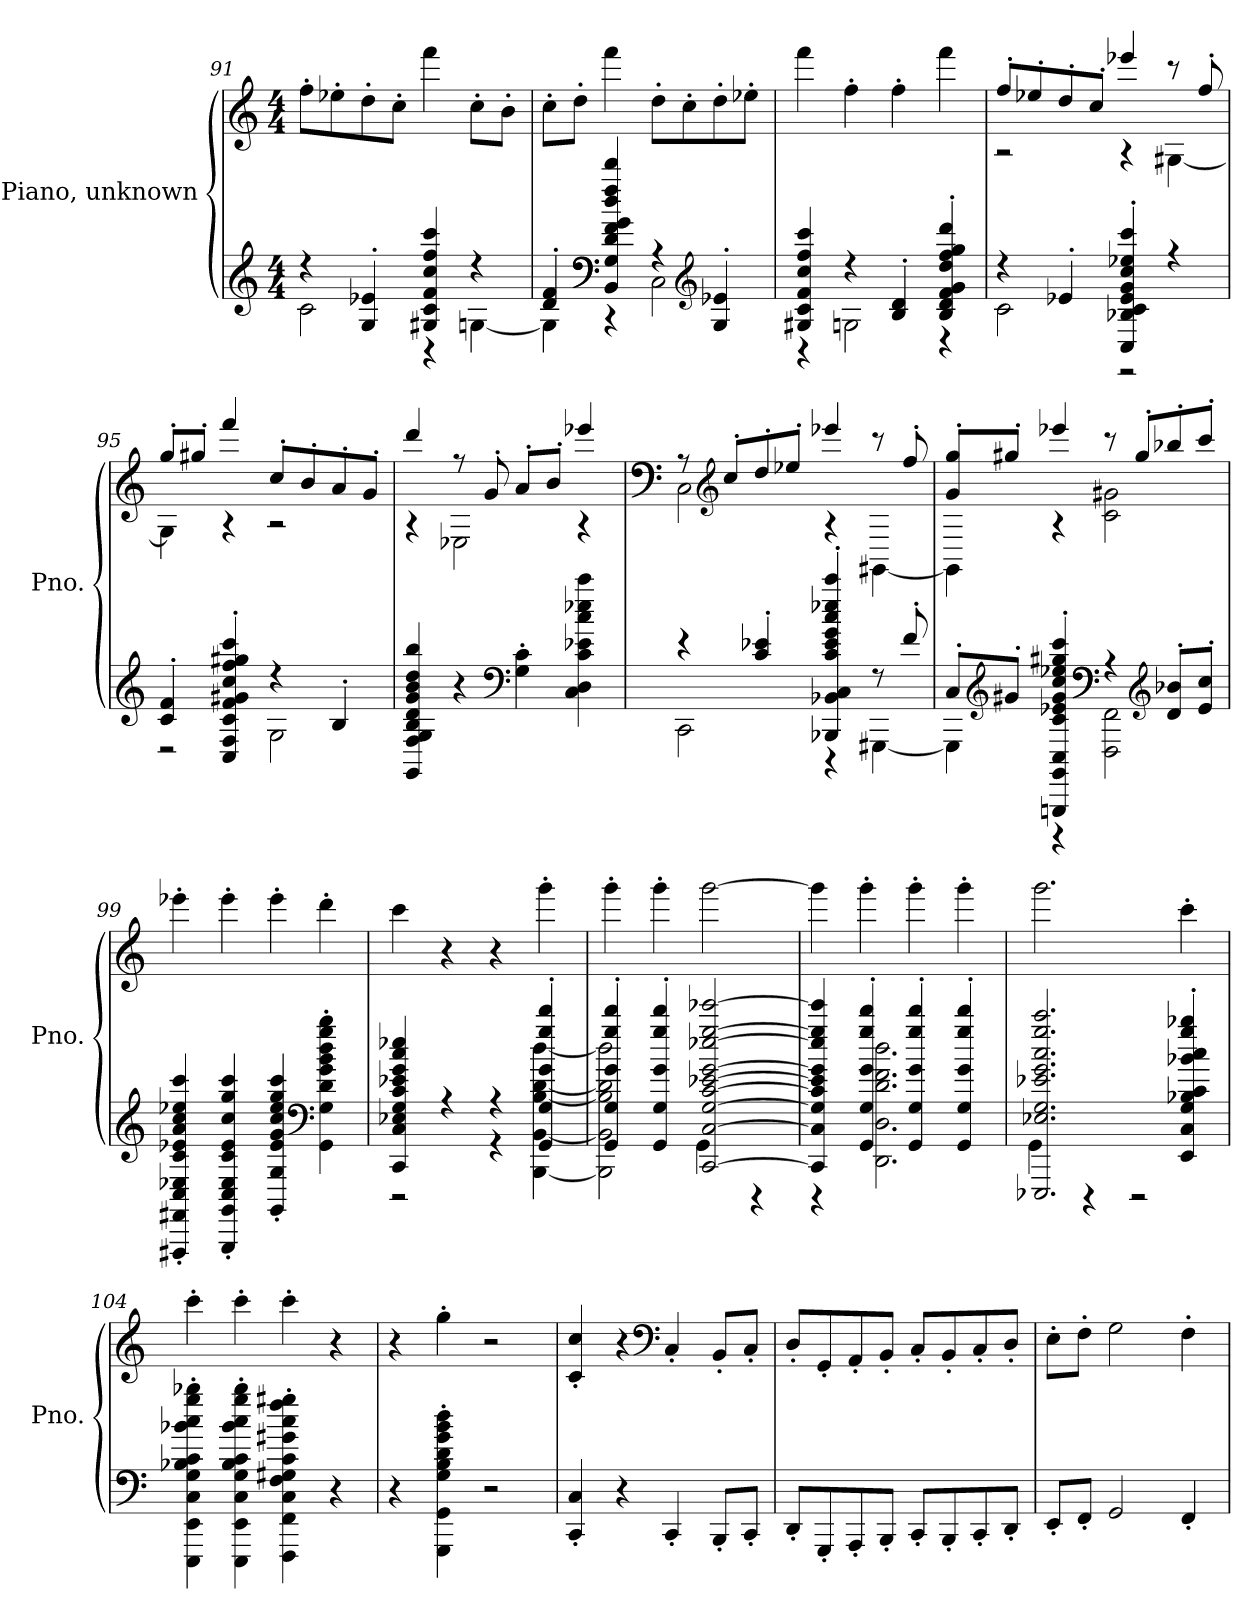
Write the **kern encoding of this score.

**kern	**kern
*part1	*part1
*staff2	*staff1
*I"Piano, unknown	*
*I'Pno.	*
*clefG2	*clefG2
*k[]	*k[]
*M4/4	*M4/4
=91	=91
*^	*
4r	2c\	8ff'\L
.	.	8ee-X'\
4G/' 4e-X/'	.	8dd'\
.	.	8cc'\J
4G#X/ 4c/ 4f/ 4cc/ 4ff/ 4ccc/	4r	4fff\
4r	[4Gn\	8cc'\L
.	.	8b'\J
=92	=92	=92
4d/' 4f/'	4G\]	8cc'\L
.	.	8dd'\J
*clefF4	*	*
4BB/ 4G/ 4d/ 4f/ 4g/ 4dd/ 4ff/ 4ddd/	4r	4fff\
4r	2C\	8dd'\L
.	.	8cc'\
*clefG2	*	*
4G/' 4e-X/'	.	8dd'\
.	.	8ee-X'\J
!!LO:LB:g=z
=93	=93	=93
4G#X/ 4c/ 4f/ 4cc/ 4ff/ 4ccc/	4r	4fff\
4r	2Gn\	4ff'\
4B/' 4d/'	.	4ff'\
4B/' 4d/' 4f/' 4g/' 4dd/' 4ff/' 4gg/' 4ddd/'	4r	4fff\
=94	=94	=94
*	*	*^
4r	2c\	8ff'/L	2r
.	.	8ee-X'/	.
4e-X'/	.	8dd'/	.
.	.	8cc'/J	.
4C/' 4B-X/' 4c/' 4e-/' 4g/' 4cc/' 4ee-X/' 4ccc/'	2r	4eee-X/	4r
4r	.	8r	[4G#X\
.	.	8ff'/	.
=95	=95	=95	=95
4c/' 4f/'	2r	8gg'/L	4G#\]
.	.	8gg#X'/J	.
4C/' 4F/' 4c/' 4f/' 4g#X/' 4cc/' 4ff/' 4gg#X/' 4ccc/'	.	4fff/	4r
4r	2G\	8cc'/L	2r
.	.	8b'/	.
4B'/	.	8a'/	.
.	.	8g'/J	.
*v	*v	*	*
=96	=96	=96
4GG/ 4F/ 4G/ 4B/ 4d/ 4g/ 4b/ 4dd/ 4bb/	4ddd/	4r
4r	8r	2E-X\
.	8g'/	.
*clefF4	*	*
4G\' 4c\'	8a'/L	.
.	8b'/J	.
4C\ 4D\ 4c\ 4e-X\ 4cc\ 4ee-X\ 4ccc\	4eee-X/	4r
!!LO:LB:g=z	!!
=97	=97	=97
*	*clefF4	*
*^	*	*
4r	2CC\	8r	2C\
*	*	*clefG2	*
.	.	8cc'/L	.
4c/' 4e-X/'	.	8dd'/	.
.	.	8ee-X'/J	.
4BBB-X/' 4BB-X/' 4C/' 4c/' 4e-/' 4g/' 4cc/' 4ee-X/' 4ccc/'	4r	4eee-X/	4r
8r	[4GGG#X\	8r	[4GG#X\
8f'/	.	8ff'/	.
=98	=98	=98	=98
8C'/L	4GGG#\]	8g/' 8gg/'L	4GG#\]
*clefG2	*	*	*
8g#X'/J	.	8gg#X'/J	.
4GGGn/' 4GG/' 4C/' 4c/' 4e-X/' 4g#/' 4cc/' 4ee-X/' 4gg#X/' 4ccc/'	4r	4eee-X/	4r
*clefF4	*	*	*
4r	2FFF\ 2FF\	8r	2c\ 2g#X\
.	.	8gg#'/L	.
*clefG2	*	*	*
8d/' 8b-X/'L	.	8bb-X'/	.
8e-/' 8cc/'J	.	8ccc'/J	.
*v	*v	*	*
*	*v	*v
=99	=99
4FFF#X/' 4FF#X/' 4C/' 4E-X/' 4c/' 4e-X/' 4a/' 4cc/' 4ee-X/' 4ccc/'	4eee-X'\
4GGG/' 4GG/' 4C/' 4E-/' 4c/' 4e-/' 4cc/' 4gg/' 4ccc/'	4eee-'\
4GG/' 4G/' 4e-/' 4g/' 4cc/' 4ee-/' 4gg/' 4ccc/'	4eee-'\
*clefF4	*
4GG\' 4G\' 4d\' 4g\' 4b\' 4dd\' 4gg\' 4bb\'	4ddd'\
=100	=100
*^	*
4CC/ 4C/ 4E-X/ 4G/ 4c/ 4e-X/ 4g/ 4cc/ 4ee-X/	2r	4ccc\
4r	.	4r
4r	4r	4r
4GG/' 4G/' 4g/' 4gg/' 4ddd/'	[4BBB\ [4BB\ [4B\ [4d\ [4dd\	4ggg'\
!!LO:PB:g=z
=101	=101	=101
4GG/' 4G/' 4g/' 4gg/' 4ddd/'	2BBB\] 2BB\] 2B\] 2d\] 2dd\]	4ggg'\
4GG/' 4G/' 4g/' 4gg/' 4ddd/'	.	4ggg'\
[2CC/ [2C/ [2G/ [2c/ [2e-X/ [2g/ [2ee-X/ [2gg/ [2eee-X/	4GG\	[2ggg\
.	4r	.
=102	=102	=102
4CC/] 4C/] 4G/] 4c/] 4e-/] 4g/] 4ee-/] 4gg/] 4eee-/]	4r	4ggg\]
4GG/' 4G/' 4g/' 4gg/' 4ddd/'	2.DD\ 2.D\ 2.d\ 2.f\ 2.dd\	4ggg'\
4GG/' 4G/' 4g/' 4gg/' 4ddd/'	.	4ggg'\
4GG/' 4G/' 4g/' 4gg/' 4ddd/'	.	4ggg'\
=103	=103	=103
2.EEE-X/ 2.E-X/ 2.G/ 2.e-X/ 2.g/ 2.cc/ 2.gg/ 2.ccc/	4GG\	2.ggg\
.	4r	.
.	2r	.
4EE/' 4C/' 4G/' 4B-X/' 4c/' 4b-X/' 4cc/' 4gg/' 4bb-X/'	.	4ccc'\
*v	*v	*
=104	=104
4EEE\' 4EE\' 4C\' 4G\' 4B-X\' 4c\' 4b-X\' 4cc\' 4gg\' 4bb-X\'	4ccc'\
4EEE\' 4EE\' 4C\' 4G\' 4B-\' 4c\' 4b-\' 4cc\' 4gg\' 4bb-\'	4ccc'\
4FFF\' 4FF\' 4C\' 4F\' 4G#X\' 4c\' 4g#X\' 4cc\' 4ff\' 4gg#X\'	4ccc'\
4r	4r
=105	=105
4r	4r
4GGG\' 4GG\' 4G\' 4B\' 4d\' 4g\' 4b\' 4dd\'	4gg'\
2r	2r
=106	=106
4CC/' 4C/'	4c/' 4cc/'
4r	4r
*	*clefF4
4CC'/	4C'/
8BBB'/L	8BB'/L
8CC'/J	8C'/J
!!LO:LB:g=z
=107	=107
8DD'/L	8D'/L
8GGG'/	8GG'/
8AAA'/	8AA'/
8BBB'/J	8BB'/J
8CC'/L	8C'/L
8BBB'/	8BB'/
8CC'/	8C'/
8DD'/J	8D'/J
=108	=108
8EE'/L	8E'\L
8FF'/J	8F'\J
2GG/	2G\
4FF'/	4F'\
=	=
*-	*-
